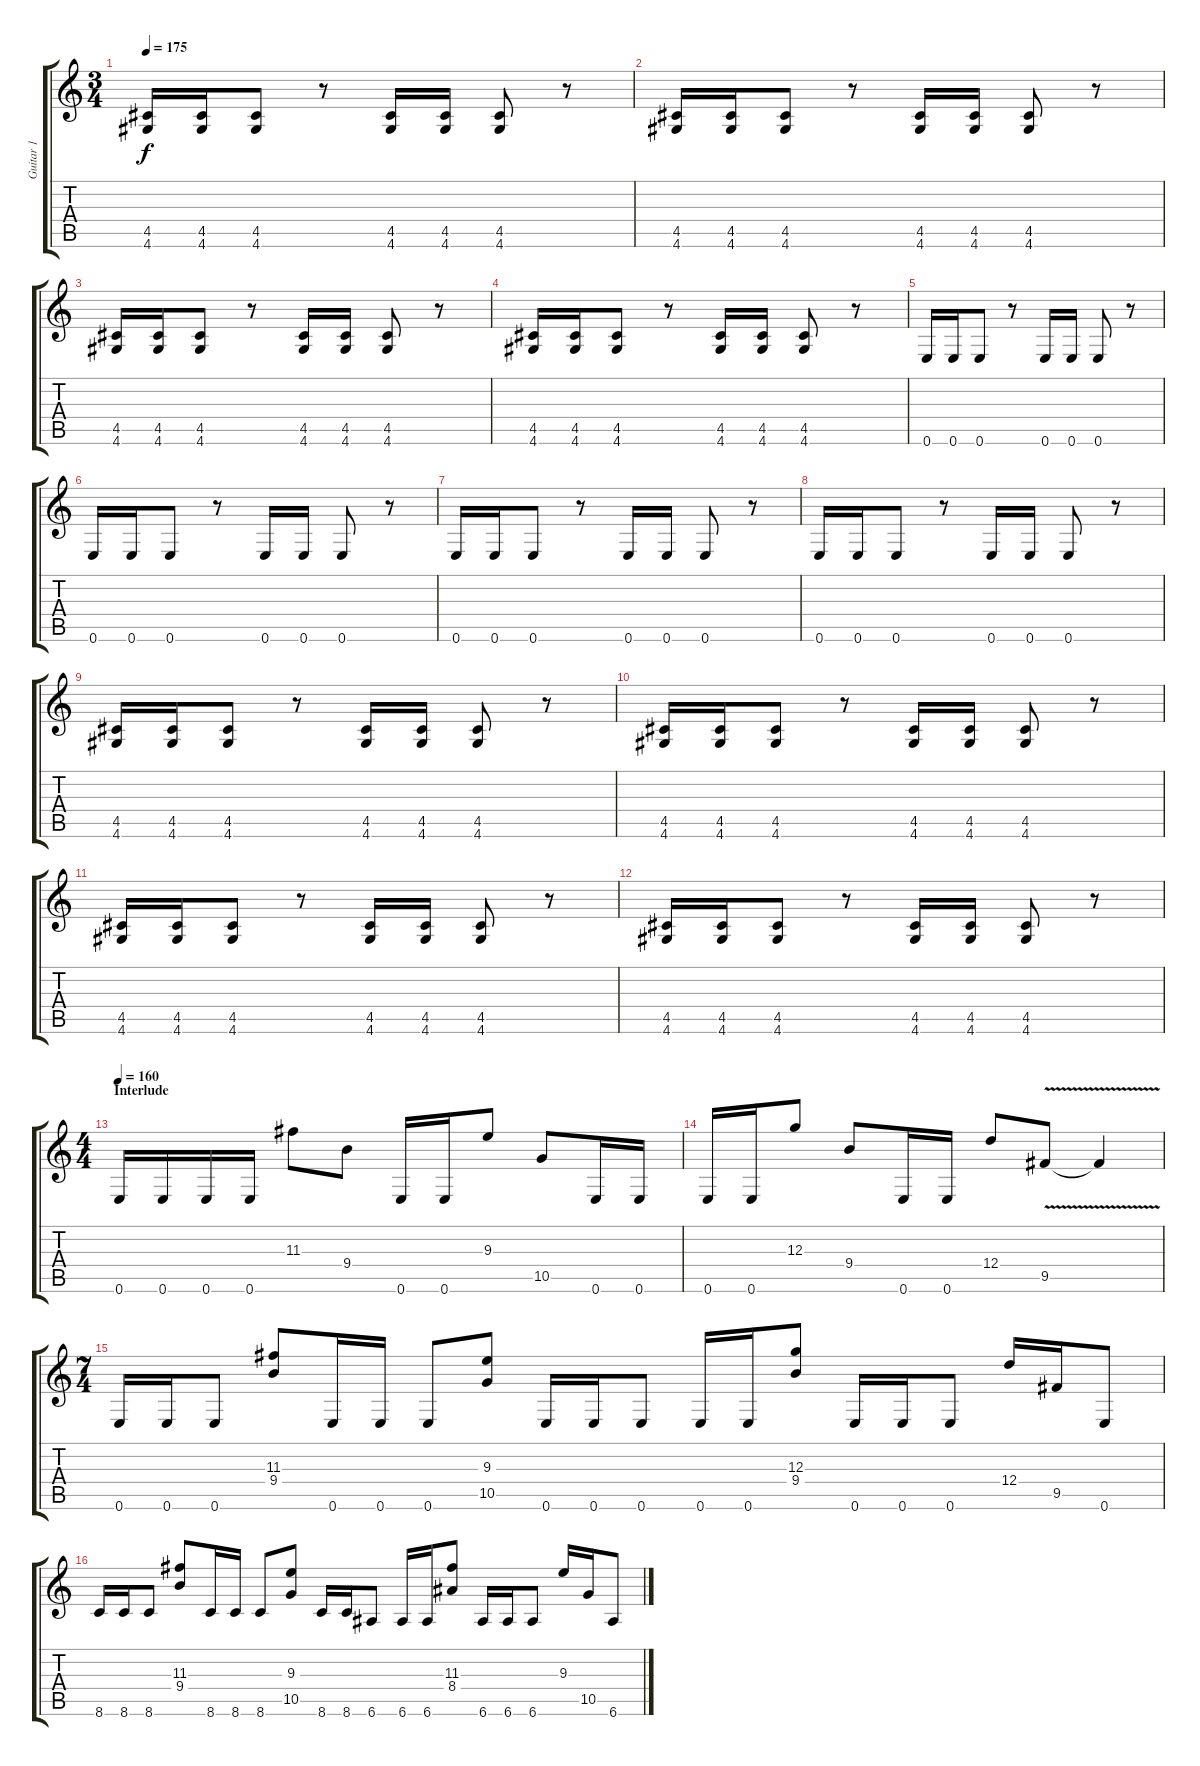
\track ("Guitar 1" "Guitar 1") {instrument distortionguitar}
\staff {score tabs}
\tuning (E4 B3 G3 D3 A2 E2) {hide}
\ts (3 4)
\tempo 175
\clef g2
\ks c
(4.5 4.6).16{dy f} (4.5 4.6).16 (4.5 4.6).8 r.8 (4.5 4.6).16 (4.5 4.6).16 (4.5 4.6).8 r.8 |
(4.5 4.6).16 (4.5 4.6).16 (4.5 4.6).8 r.8 (4.5 4.6).16 (4.5 4.6).16 (4.5 4.6).8 r.8 |
(4.5 4.6).16 (4.5 4.6).16 (4.5 4.6).8 r.8 (4.5 4.6).16 (4.5 4.6).16 (4.5 4.6).8 r.8 |
(4.5 4.6).16 (4.5 4.6).16 (4.5 4.6).8 r.8 (4.5 4.6).16 (4.5 4.6).16 (4.5 4.6).8 r.8 |
0.6.16 0.6.16 0.6.8 r.8 0.6.16 0.6.16 0.6.8 r.8 |
0.6.16 0.6.16 0.6.8 r.8 0.6.16 0.6.16 0.6.8 r.8 |
0.6.16 0.6.16 0.6.8 r.8 0.6.16 0.6.16 0.6.8 r.8 |
0.6.16 0.6.16 0.6.8 r.8 0.6.16 0.6.16 0.6.8 r.8 |
(4.5 4.6).16 (4.5 4.6).16 (4.5 4.6).8 r.8 (4.5 4.6).16 (4.5 4.6).16 (4.5 4.6).8 r.8 |
(4.5 4.6).16 (4.5 4.6).16 (4.5 4.6).8 r.8 (4.5 4.6).16 (4.5 4.6).16 (4.5 4.6).8 r.8 |
(4.5 4.6).16 (4.5 4.6).16 (4.5 4.6).8 r.8 (4.5 4.6).16 (4.5 4.6).16 (4.5 4.6).8 r.8 |
(4.5 4.6).16 (4.5 4.6).16 (4.5 4.6).8 r.8 (4.5 4.6).16 (4.5 4.6).16 (4.5 4.6).8 r.8 |
\ts (4 4)
\section ("" "Interlude")
\tempo 160
0.6.16 0.6.16 0.6.16 0.6.16 11.3.8 9.4.8 0.6.16 0.6.16 9.3.8 10.5.8 0.6.16 0.6.16 |
0.6.16 0.6.16 12.3.8 9.4.8 0.6.16 0.6.16 12.4.8 9.5{v}.8 9.5{t}.4 |
\ts (7 4)
0.6.16 0.6.16 0.6.8 (11.3 9.4).8 0.6.16 0.6.16 0.6.8 (9.3 10.5).8 0.6.16 0.6.16 0.6.8 0.6.16 0.6.16 (12.3 9.4).8 0.6.16 0.6.16 0.6.8 12.4.16 9.5.16 0.6.8 |
8.6.16 8.6.16 8.6.8 (11.3 9.4).8 8.6.16 8.6.16 8.6.8 (9.3 10.5).8 8.6.16 8.6.16 6.6.8 6.6.16 6.6.16 (11.3 8.4).8 6.6.16 6.6.16 6.6.8 9.3.16 10.5.16 6.6.8
